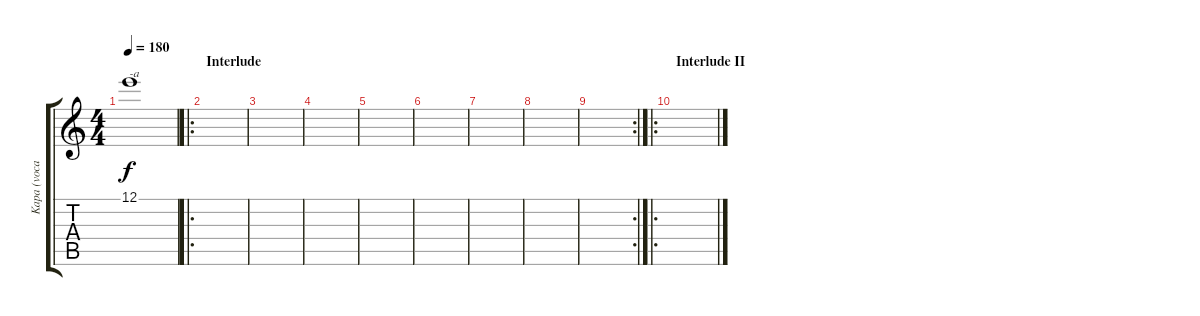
\track ("Kapa (vocals)" "Kapa (voca") {instrument electricguitarjazz}
\staff {score tabs}
\tuning (E4 B3 G3 D3 A2 E2) {hide}
\ts (4 4)
\tempo 180
\clef g2
\ks c
12.1.1{txt "-a" dy f} |
\ro
\section ("" "Interlude")
|
|
|
|
|
|
|
\rc 2
|
\ro
\section ("" "Interlude II")
